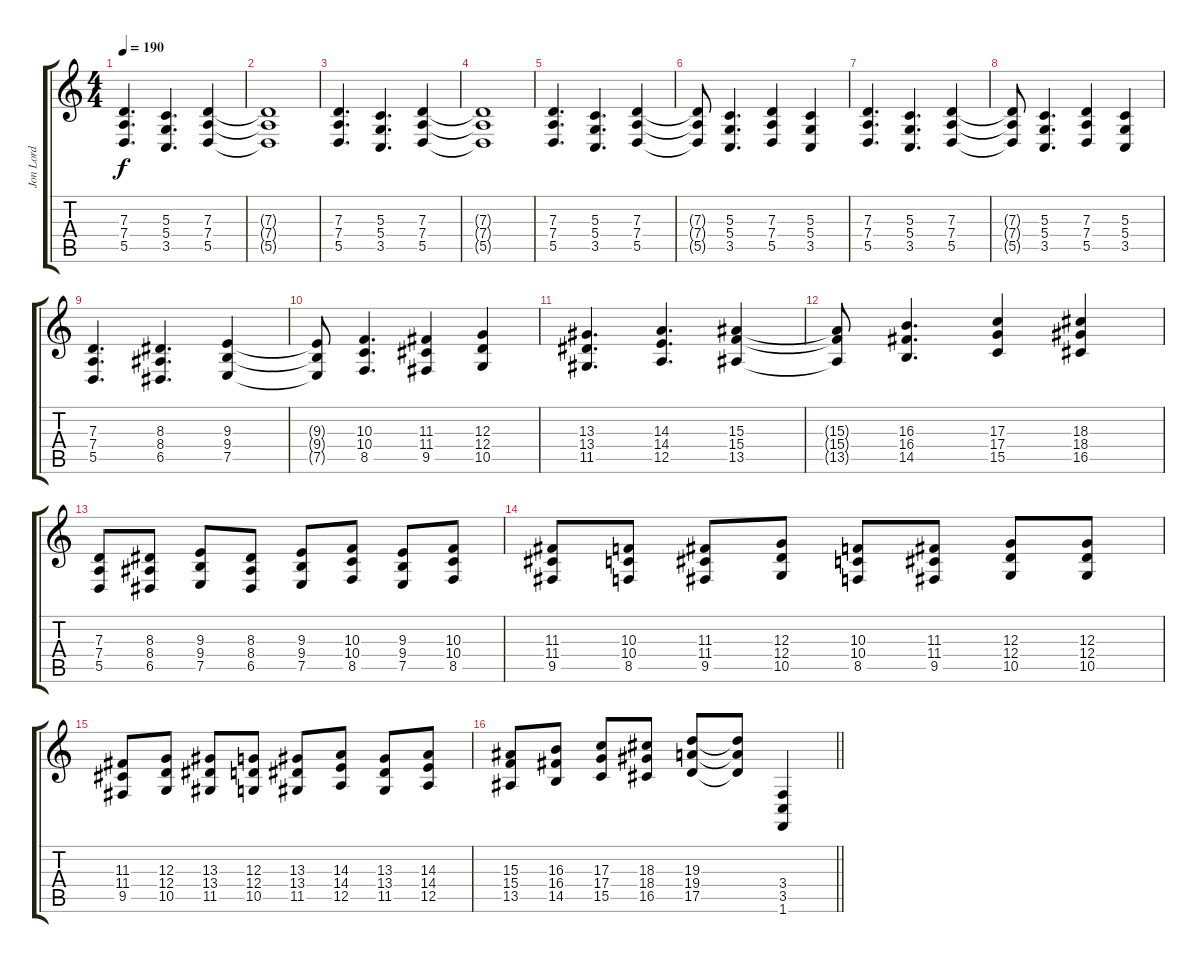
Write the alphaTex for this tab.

\track ("Jon Lord" "Jon Lord") {instrument acousticgrandpiano}
\staff {score tabs}
\tuning (E4 B3 G3 D3 A2 E2) {hide}
\ts (4 4)
\tempo 190
\clef g2
\ks c
(7.3 7.4 5.5).4{d dy f} (5.3 5.4 3.5).4{d} (7.3 7.4 5.5).4 |
(7.3{t} 7.4{t} 5.5{t}).1 |
(7.3 7.4 5.5).4{d} (5.3 5.4 3.5).4{d} (7.3 7.4 5.5).4 |
(7.3{t} 7.4{t} 5.5{t}).1 |
(7.3 7.4 5.5).4{d} (5.3 5.4 3.5).4{d} (7.3 7.4 5.5).4 |
(7.3{t} 7.4{t} 5.5{t}).8 (5.3 5.4 3.5).4{d} (7.3 7.4 5.5).4 (5.3 5.4 3.5).4 |
(7.3 7.4 5.5).4{d} (5.3 5.4 3.5).4{d} (7.3 7.4 5.5).4 |
(7.3{t} 7.4{t} 5.5{t}).8 (5.3 5.4 3.5).4{d} (7.3 7.4 5.5).4 (5.3 5.4 3.5).4 |
(7.3 7.4 5.5).4{d} (8.3 8.4 6.5).4{d} (9.3 9.4 7.5).4 |
(9.3{t} 9.4{t} 7.5{t}).8 (10.3 10.4 8.5).4{d} (11.3 11.4 9.5).4 (12.3 12.4 10.5).4 |
(13.3 13.4 11.5).4{d} (14.3 14.4 12.5).4{d} (15.3 15.4 13.5).4 |
(15.3{t} 15.4{t} 13.5{t}).8 (16.3 16.4 14.5).4{d} (17.3 17.4 15.5).4 (18.3 18.4 16.5).4 |
(7.3 7.4 5.5).8 (8.3 8.4 6.5).8 (9.3 9.4 7.5).8 (8.3 8.4 6.5).8 (9.3 9.4 7.5).8 (10.3 10.4 8.5).8 (9.3 9.4 7.5).8 (10.3 10.4 8.5).8 |
(11.3 11.4 9.5).8 (10.3 10.4 8.5).8 (11.3 11.4 9.5).8 (12.3 12.4 10.5).8 (10.3 10.4 8.5).8 (11.3 11.4 9.5).8 (12.3 12.4 10.5).8 (12.3 12.4 10.5).8 |
(11.3 11.4 9.5).8 (12.3 12.4 10.5).8 (13.3 13.4 11.5).8 (12.3 12.4 10.5).8 (13.3 13.4 11.5).8 (14.3 14.4 12.5).8 (13.3 13.4 11.5).8 (14.3 14.4 12.5).8 |
\barLineRight lightlight
(15.3 15.4 13.5).8 (16.3 16.4 14.5).8 (17.3 17.4 15.5).8 (18.3 18.4 16.5).8 (19.3 19.4 17.5).8 (19.3{t} 19.4{t} 17.5{t}).8 (3.4 3.5 1.6).4
